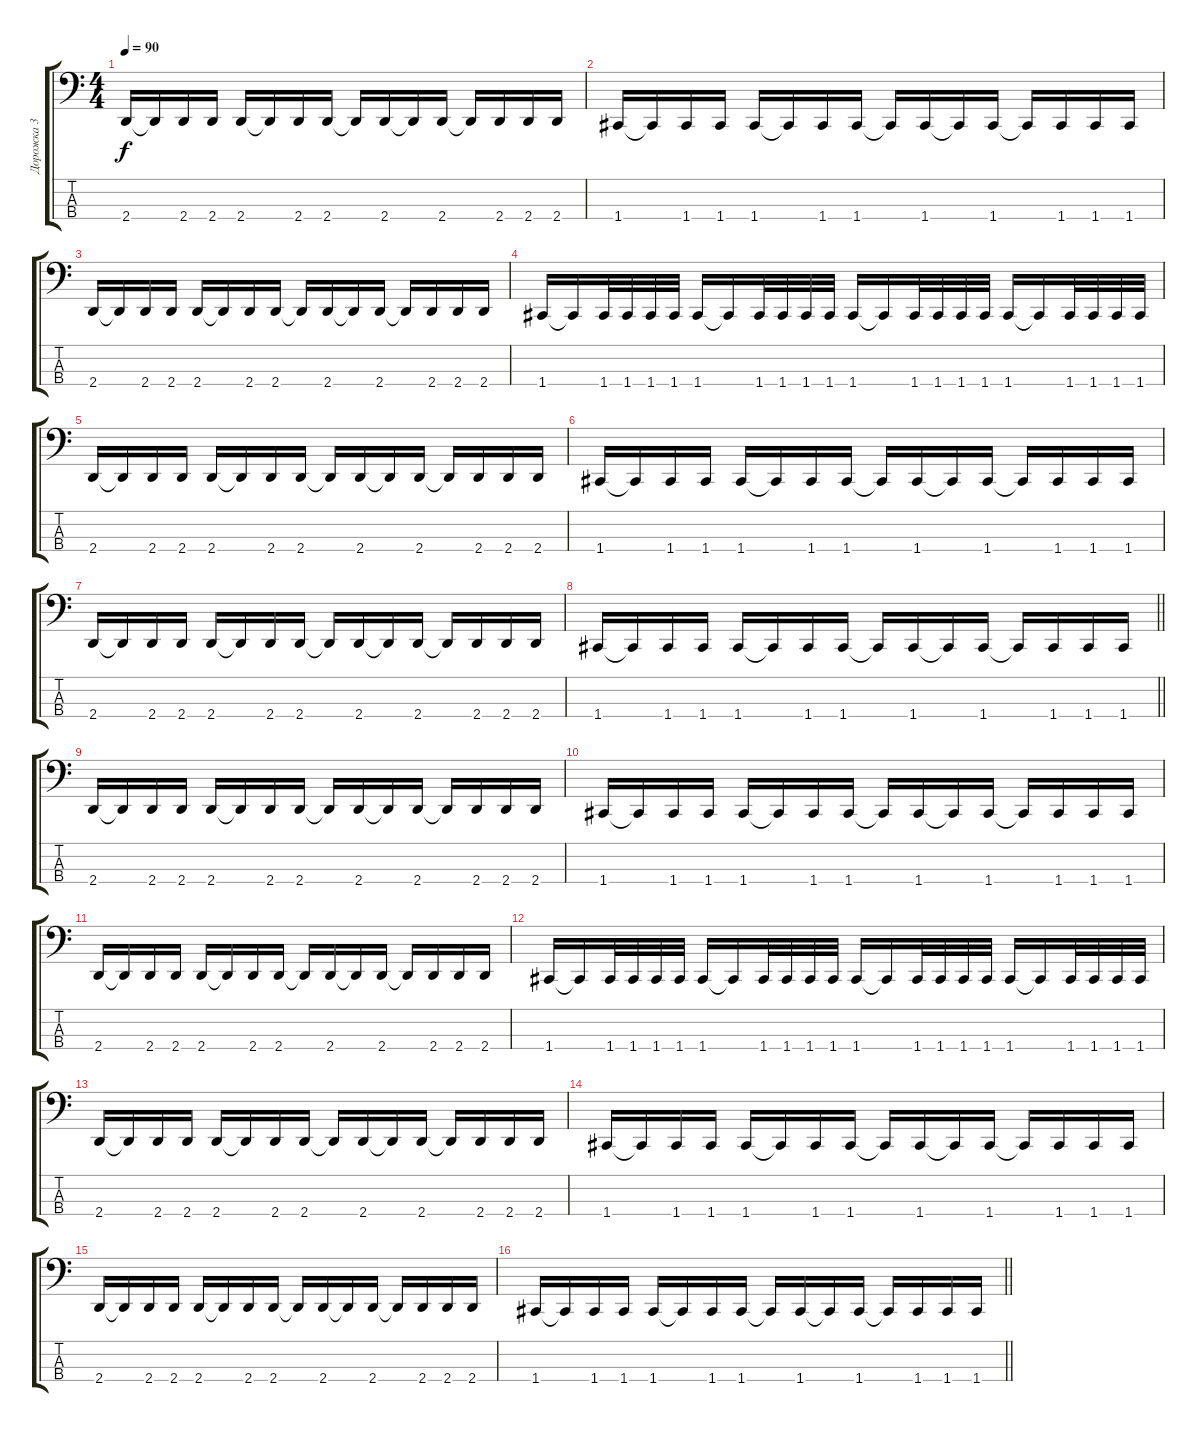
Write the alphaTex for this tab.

\track ("Дорожка 3" "Дорожка 3") {instrument electricbassfinger}
\staff {score tabs}
\tuning (F2 C2 G1 C1) {hide}
\ts (4 4)
\section ("" "")
\tempo 90
\clef f4
\ks c
2.4.16{dy f} 2.4{t}.16 2.4.16 2.4.16 2.4.16 2.4{t}.16 2.4.16 2.4.16 2.4{t}.16 2.4.16 2.4{t}.16 2.4.16 2.4{t}.16 2.4.16 2.4.16 2.4.16 |
1.4.16 1.4{t}.16 1.4.16 1.4.16 1.4.16 1.4{t}.16 1.4.16 1.4.16 1.4{t}.16 1.4.16 1.4{t}.16 1.4.16 1.4{t}.16 1.4.16 1.4.16 1.4.16 |
2.4.16 2.4{t}.16 2.4.16 2.4.16 2.4.16 2.4{t}.16 2.4.16 2.4.16 2.4{t}.16 2.4.16 2.4{t}.16 2.4.16 2.4{t}.16 2.4.16 2.4.16 2.4.16 |
1.4.16 1.4{t}.16 1.4.32 1.4.32 1.4.32 1.4.32 1.4.16 1.4{t}.16 1.4.32 1.4.32 1.4.32 1.4.32 1.4.16 1.4{t}.16 1.4.32 1.4.32 1.4.32 1.4.32 1.4.16 1.4{t}.16 1.4.32 1.4.32 1.4.32 1.4.32 |
2.4.16 2.4{t}.16 2.4.16 2.4.16 2.4.16 2.4{t}.16 2.4.16 2.4.16 2.4{t}.16 2.4.16 2.4{t}.16 2.4.16 2.4{t}.16 2.4.16 2.4.16 2.4.16 |
1.4.16 1.4{t}.16 1.4.16 1.4.16 1.4.16 1.4{t}.16 1.4.16 1.4.16 1.4{t}.16 1.4.16 1.4{t}.16 1.4.16 1.4{t}.16 1.4.16 1.4.16 1.4.16 |
2.4.16 2.4{t}.16 2.4.16 2.4.16 2.4.16 2.4{t}.16 2.4.16 2.4.16 2.4{t}.16 2.4.16 2.4{t}.16 2.4.16 2.4{t}.16 2.4.16 2.4.16 2.4.16 |
\barLineRight lightlight
1.4.16 1.4{t}.16 1.4.16 1.4.16 1.4.16 1.4{t}.16 1.4.16 1.4.16 1.4{t}.16 1.4.16 1.4{t}.16 1.4.16 1.4{t}.16 1.4.16 1.4.16 1.4.16 |
2.4.16 2.4{t}.16 2.4.16 2.4.16 2.4.16 2.4{t}.16 2.4.16 2.4.16 2.4{t}.16 2.4.16 2.4{t}.16 2.4.16 2.4{t}.16 2.4.16 2.4.16 2.4.16 |
1.4.16 1.4{t}.16 1.4.16 1.4.16 1.4.16 1.4{t}.16 1.4.16 1.4.16 1.4{t}.16 1.4.16 1.4{t}.16 1.4.16 1.4{t}.16 1.4.16 1.4.16 1.4.16 |
2.4.16 2.4{t}.16 2.4.16 2.4.16 2.4.16 2.4{t}.16 2.4.16 2.4.16 2.4{t}.16 2.4.16 2.4{t}.16 2.4.16 2.4{t}.16 2.4.16 2.4.16 2.4.16 |
1.4.16 1.4{t}.16 1.4.32 1.4.32 1.4.32 1.4.32 1.4.16 1.4{t}.16 1.4.32 1.4.32 1.4.32 1.4.32 1.4.16 1.4{t}.16 1.4.32 1.4.32 1.4.32 1.4.32 1.4.16 1.4{t}.16 1.4.32 1.4.32 1.4.32 1.4.32 |
2.4.16 2.4{t}.16 2.4.16 2.4.16 2.4.16 2.4{t}.16 2.4.16 2.4.16 2.4{t}.16 2.4.16 2.4{t}.16 2.4.16 2.4{t}.16 2.4.16 2.4.16 2.4.16 |
1.4.16 1.4{t}.16 1.4.16 1.4.16 1.4.16 1.4{t}.16 1.4.16 1.4.16 1.4{t}.16 1.4.16 1.4{t}.16 1.4.16 1.4{t}.16 1.4.16 1.4.16 1.4.16 |
2.4.16 2.4{t}.16 2.4.16 2.4.16 2.4.16 2.4{t}.16 2.4.16 2.4.16 2.4{t}.16 2.4.16 2.4{t}.16 2.4.16 2.4{t}.16 2.4.16 2.4.16 2.4.16 |
\barLineRight lightlight
1.4.16 1.4{t}.16 1.4.16 1.4.16 1.4.16 1.4{t}.16 1.4.16 1.4.16 1.4{t}.16 1.4.16 1.4{t}.16 1.4.16 1.4{t}.16 1.4.16 1.4.16 1.4.16
